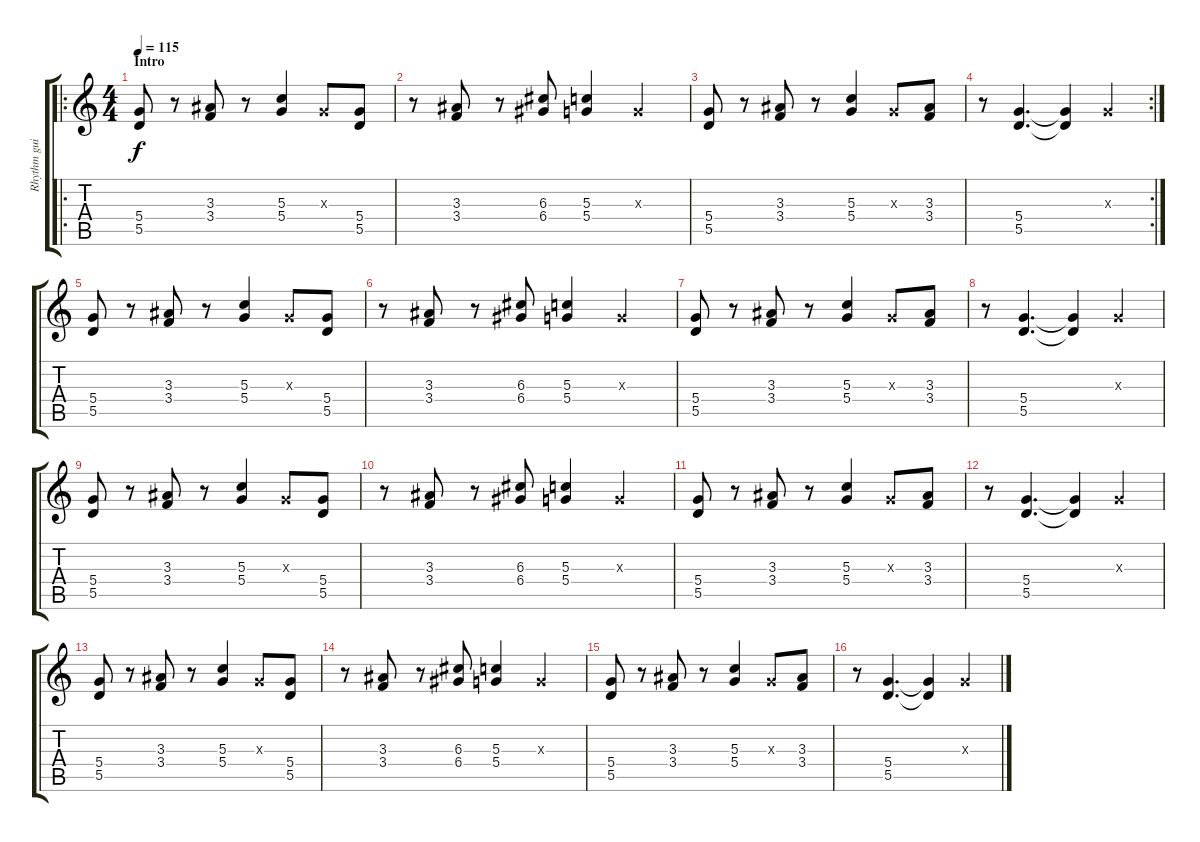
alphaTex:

\track ("Rhythm guitar" "Rhythm gui") {instrument distortionguitar}
\staff {score tabs}
\tuning (E4 B3 G3 D3 A2 E2) {hide}
\ro
\ts (4 4)
\section ("" "Intro")
\tempo 115
\clef g2
\ks c
(5.4 5.5).8{dy f instrument distortionguitar} r.8 (3.3 3.4).8 r.8 (5.3 5.4).4 0.3{x}.8 (5.4 5.5).8 |
r.8 (3.3 3.4).8 r.8 (6.3 6.4).8 (5.3 5.4).4 0.3{x}.4 |
(5.4 5.5).8 r.8 (3.3 3.4).8 r.8 (5.3 5.4).4 0.3{x}.8 (3.3 3.4).8 |
\rc 2
r.8 (5.4 5.5).4{d} (5.4{t} 5.5{t}).4 0.3{x}.4 |
(5.4 5.5).8 r.8 (3.3 3.4).8 r.8 (5.3 5.4).4 0.3{x}.8 (5.4 5.5).8 |
r.8 (3.3 3.4).8 r.8 (6.3 6.4).8 (5.3 5.4).4 0.3{x}.4 |
(5.4 5.5).8 r.8 (3.3 3.4).8 r.8 (5.3 5.4).4 0.3{x}.8 (3.3 3.4).8 |
r.8 (5.4 5.5).4{d} (5.4{t} 5.5{t}).4 0.3{x}.4 |
(5.4 5.5).8 r.8 (3.3 3.4).8 r.8 (5.3 5.4).4 0.3{x}.8 (5.4 5.5).8 |
r.8 (3.3 3.4).8 r.8 (6.3 6.4).8 (5.3 5.4).4 0.3{x}.4 |
(5.4 5.5).8 r.8 (3.3 3.4).8 r.8 (5.3 5.4).4 0.3{x}.8 (3.3 3.4).8 |
r.8 (5.4 5.5).4{d} (5.4{t} 5.5{t}).4 0.3{x}.4 |
(5.4 5.5).8 r.8 (3.3 3.4).8 r.8 (5.3 5.4).4 0.3{x}.8 (5.4 5.5).8 |
r.8 (3.3 3.4).8 r.8 (6.3 6.4).8 (5.3 5.4).4 0.3{x}.4 |
(5.4 5.5).8 r.8 (3.3 3.4).8 r.8 (5.3 5.4).4 0.3{x}.8 (3.3 3.4).8 |
r.8 (5.4 5.5).4{d} (5.4{t} 5.5{t}).4 0.3{x}.4
